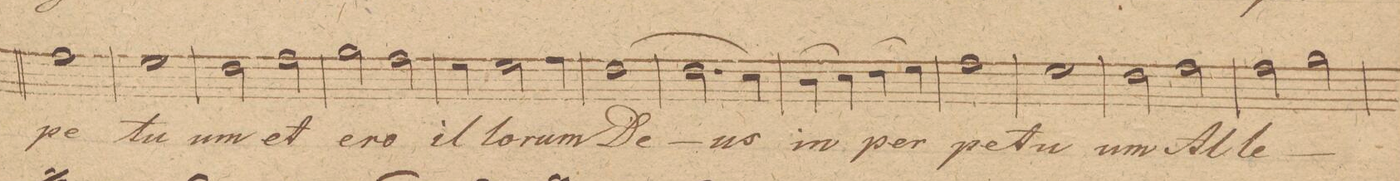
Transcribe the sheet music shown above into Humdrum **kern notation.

**kern	**text
*I"Tenore 1mo	*
*clefC4	*
*k[]	*
*met(c|)	*
*M2/2	*
1e	-pe-
=66	=66
1d	-tu-
=67	=67
2c\	-um
2e\	et
=68	=68
2f\	ero
2e\	.
=69	=69
4d\	il-
2d\	-lo-
4e\	-rum
=70	=70
(1c	De-
=71	=71
2.c\	.
4B\)	-us
=72	=72
(4A\	in
4B\)	.
(4c\	per-
4d\)	.
=73	=73
1e	-pe-
=74	=74
1d	-tu-
=75	=75
2c\	-um
2e\	Al-
=76	=76
2e\	-le-
2f\	.
=77	=77
*-	*-
